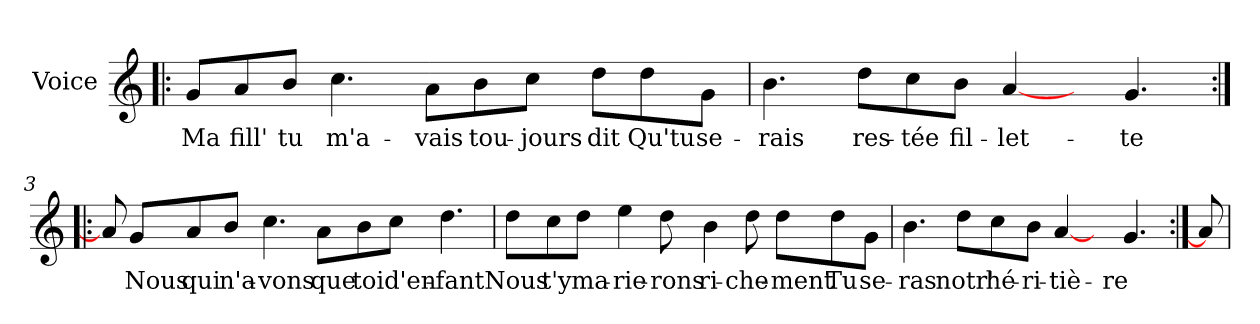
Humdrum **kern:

**kern	**text
*part1	*part1
*staff1	*staff1
*I"Voice	*
*I'V	*
*clefG2	*
*k[]	*
*C:	*
=1!|:	=1!|:
8g/L	Ma
8a/	fill'
8b/J	tu
4.cc\	m'a-
8a\L	-vais
8b\	tou-
8cc\J	-jours
8dd\L	dit
8dd\	Qu'tu
8g\J	se-
=2	=2
4.b\	-rais
8dd\L	res-
8cc\	-tée
8b\J	fil-
[4a/	-let-
8ryy	.
4.g/	-te
!!LO:LB:g=z
=3:|!|:	=3:|!|:
8a/]	.
8g/L	Nous
8a/	qui
8b/J	n'a-
4.cc\	-vons
8a\L	que
8b\	toi
8cc\J	d'en-
4.dd\	-fant
=4	=4
8dd\L	Nous
8cc\	t'y
8dd\J	ma-
4ee\	-rie-
8dd\	-rons
4b\	ri-
8dd\	-che-
8dd\L	-ment
8dd\	Tu
8g\J	se-
=5	=5
4.b\	-ras
8dd\L	notr'
8cc\	hé-
8b\J	-ri-
[4a/	-tiè-
8ryy	.
4.g/	-re
=6:|!	=6:|!
8a/]	.
=	=
*-	*-
